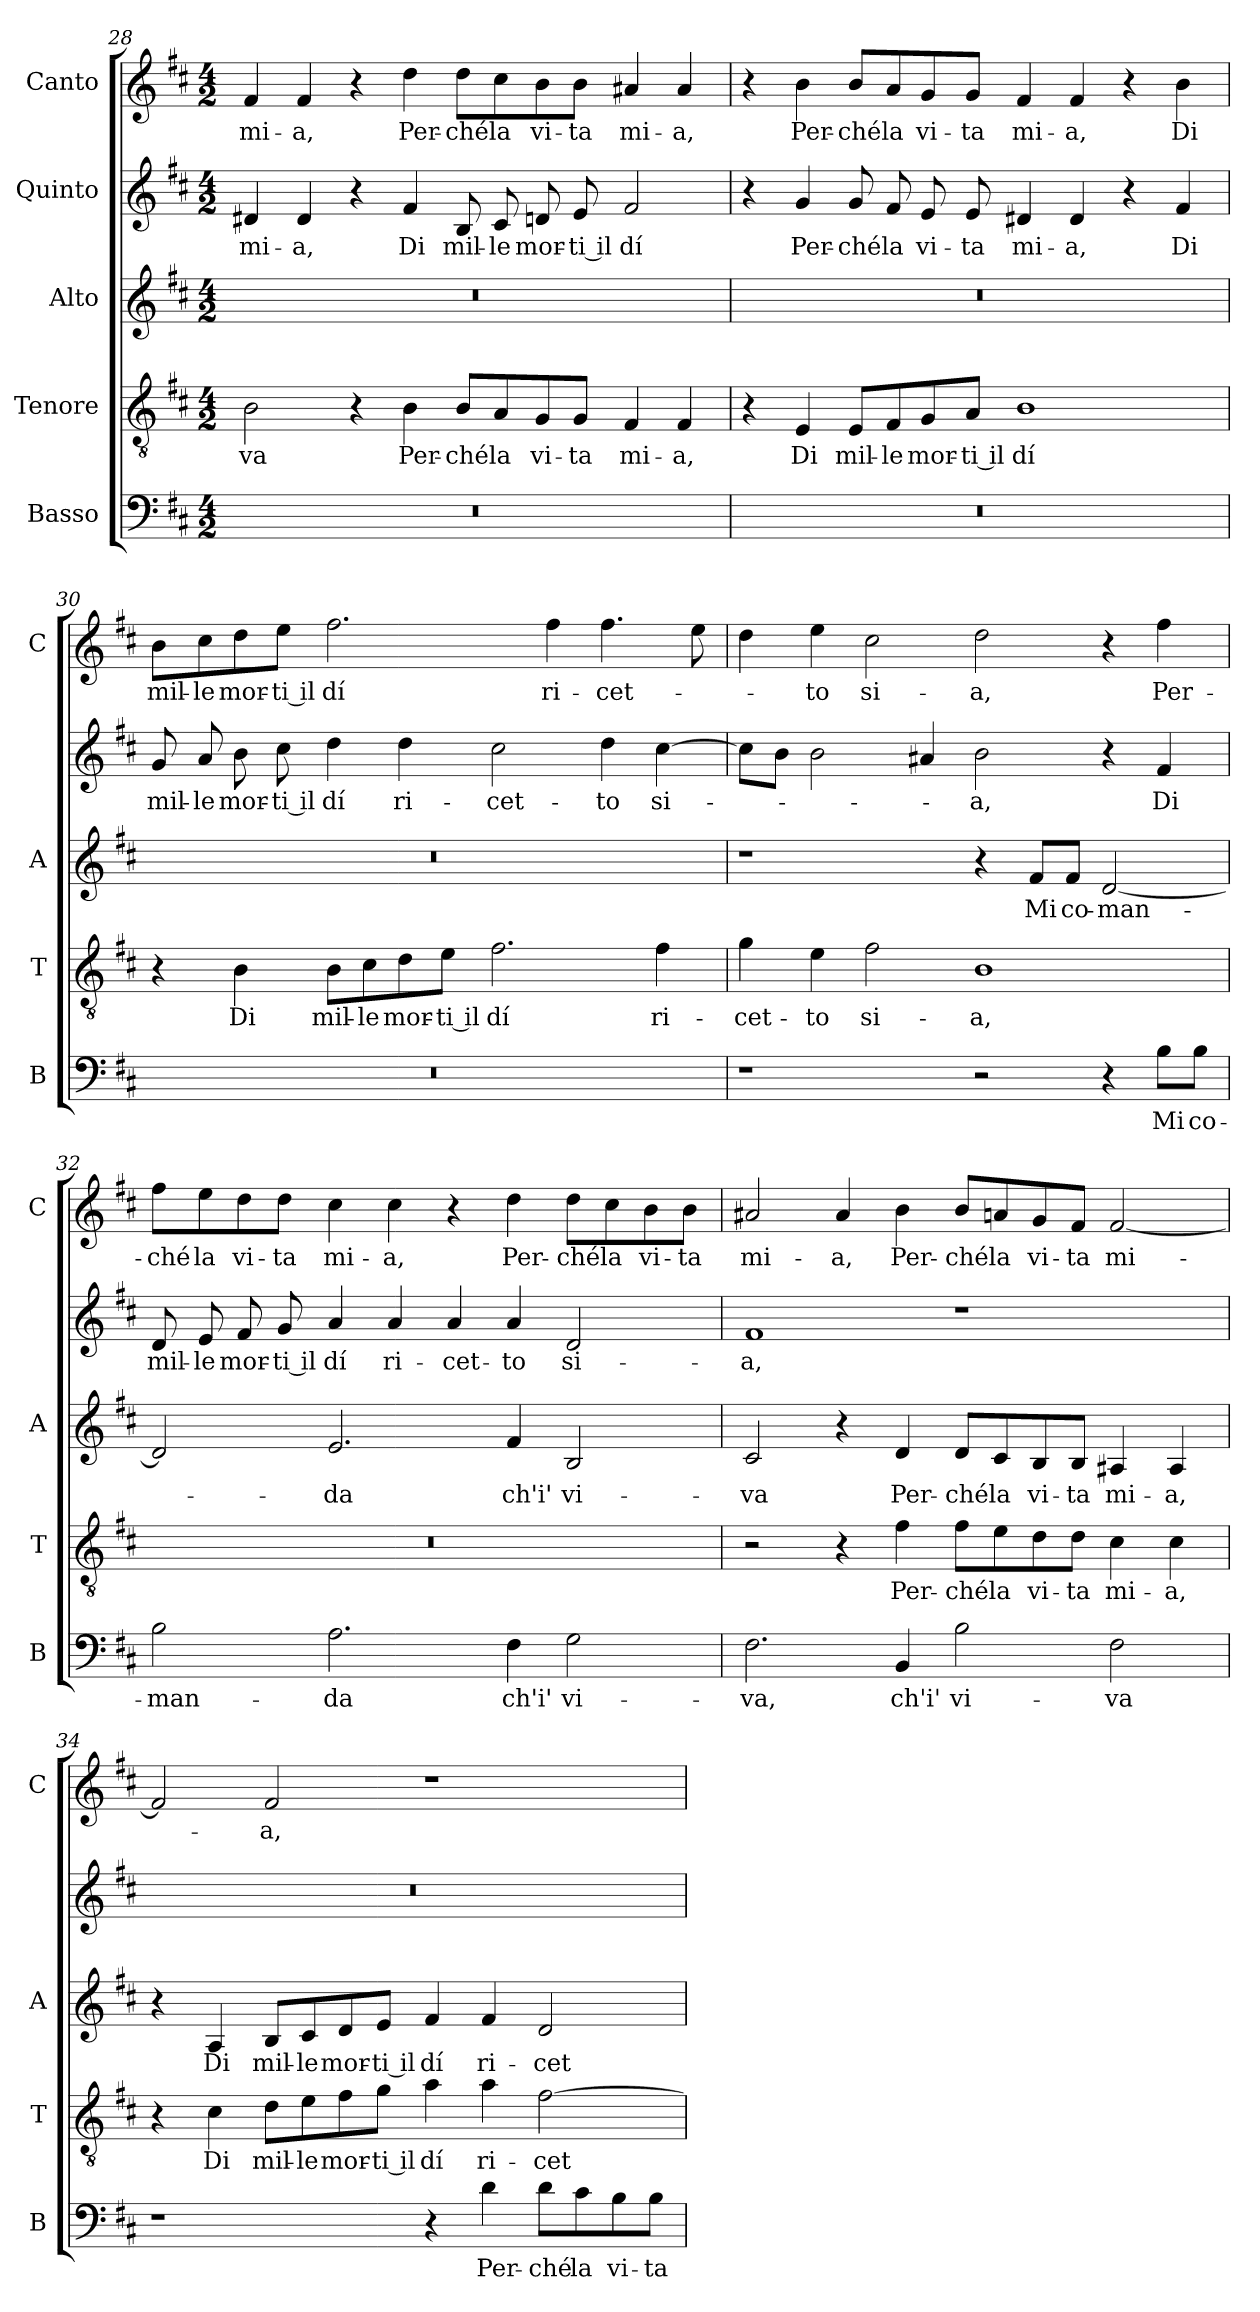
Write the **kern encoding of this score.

**kern	**text	**kern	**text	**kern	**text	**kern	**text	**kern	**text
*part5	*part5	*part4	*part4	*part3	*part3	*part2	*part2	*part1	*part1
*staff5	*staff5	*staff4	*staff4	*staff3	*staff3	*staff2	*staff2	*staff1	*staff1
*I"Basso	*	*I"Tenore	*	*I"Alto	*	*I"Quinto	*	*I"Canto	*
*I'B	*	*I'T	*	*I'A	*	*	*	*I'C	*
*clefF4	*	*clefGv2	*	*clefG2	*	*clefG2	*	*clefG2	*
*k[f#c#]	*	*k[f#c#]	*	*k[f#c#]	*	*k[f#c#]	*	*k[f#c#]	*
*D:	*	*D:	*	*D:	*	*D:	*	*D:	*
*M4/2	*	*M4/2	*	*M4/2	*	*M4/2	*	*M4/2	*
=28	=28	=28	=28	=28	=28	=28	=28	=28	=28
!	!	!	!LO:LY:b	!	!	!	!LO:LY:b	!	!LO:LY:b
0r	.	2B\	-va	0r	.	4d#X/	mi-	4f#/	mi-
!	!	!	!	!	!	!	!LO:LY:b	!	!LO:LY:b
.	.	.	.	.	.	4d#/	-a,	4f#/	-a,
.	.	4r	.	.	.	4r	.	4r	.
!	!	!	!LO:LY:b	!	!	!	!LO:LY:b	!	!LO:LY:b
.	.	4B\	Per-	.	.	4f#/	Di	4dd\	Per-
!	!	!	!LO:LY:b	!	!	!	!LO:LY:b	!	!LO:LY:b
.	.	8B/L	-ché	.	.	8B/	mil-	8dd\L	-ché
!	!	!	!LO:LY:b	!	!	!	!LO:LY:b	!	!LO:LY:b
.	.	8A/	la	.	.	8c#/	-le	8cc#\	la
!	!	!	!LO:LY:b	!	!	!	!LO:LY:b	!	!LO:LY:b
.	.	8G/	vi-	.	.	8dn/	mor-	8b\	vi-
!	!	!	!LO:LY:b	!	!	!	!LO:LY:b	!	!LO:LY:b
.	.	8G/J	-ta	.	.	8e/	-ti il	8b\J	-ta
!	!	!	!LO:LY:b	!	!	!	!LO:LY:b	!	!LO:LY:b
.	.	4F#/	mi-	.	.	2f#/	dí	4a#X/	mi-
!	!	!	!LO:LY:b	!	!	!	!	!	!LO:LY:b
.	.	4F#/	-a,	.	.	.	.	4a#/	-a,
!!LO:LB:g=z
=29	=29	=29	=29	=29	=29	=29	=29	=29	=29
0r	.	4r	.	0r	.	4r	.	4r	.
!	!	!	!LO:LY:b	!	!	!	!LO:LY:b	!	!LO:LY:b
.	.	4E/	Di	.	.	4g/	Per-	4b\	Per-
!	!	!	!LO:LY:b	!	!	!	!LO:LY:b	!	!LO:LY:b
.	.	8E/L	mil-	.	.	8g/	-ché	8b/L	-ché
!	!	!	!LO:LY:b	!	!	!	!LO:LY:b	!	!LO:LY:b
.	.	8F#/	-le	.	.	8f#/	la	8a/	la
!	!	!	!LO:LY:b	!	!	!	!LO:LY:b	!	!LO:LY:b
.	.	8G/	mor-	.	.	8e/	vi-	8g/	vi-
!	!	!	!LO:LY:b	!	!	!	!LO:LY:b	!	!LO:LY:b
.	.	8A/J	-ti il	.	.	8e/	-ta	8g/J	-ta
!	!	!	!LO:LY:b	!	!	!	!LO:LY:b	!	!LO:LY:b
.	.	1B	dí	.	.	4d#X/	mi-	4f#/	mi-
!	!	!	!	!	!	!	!LO:LY:b	!	!LO:LY:b
.	.	.	.	.	.	4d#/	-a,	4f#/	-a,
.	.	.	.	.	.	4r	.	4r	.
!	!	!	!	!	!	!	!LO:LY:b	!	!LO:LY:b
.	.	.	.	.	.	4f#/	Di	4b\	Di
=30	=30	=30	=30	=30	=30	=30	=30	=30	=30
!	!	!	!	!	!	!	!LO:LY:b	!	!LO:LY:b
0r	.	4r	.	0r	.	8g/	mil-	8b\L	mil-
!	!	!	!	!	!	!	!LO:LY:b	!	!LO:LY:b
.	.	.	.	.	.	8a/	-le	8cc#\	-le
!	!	!	!LO:LY:b	!	!	!	!LO:LY:b	!	!LO:LY:b
.	.	4B\	Di	.	.	8b\	mor-	8dd\	mor-
!	!	!	!	!	!	!	!LO:LY:b	!	!LO:LY:b
.	.	.	.	.	.	8cc#\	-ti il	8ee\J	-ti il
!	!	!	!LO:LY:b	!	!	!	!LO:LY:b	!	!LO:LY:b
.	.	8B\L	mil-	.	.	4dd\	dí	2.ff#\	dí
!	!	!	!LO:LY:b	!	!	!	!	!	!
.	.	8c#\	-le	.	.	.	.	.	.
!	!	!	!LO:LY:b	!	!	!	!LO:LY:b	!	!
.	.	8d\	mor-	.	.	4dd\	ri-	.	.
!	!	!	!LO:LY:b	!	!	!	!	!	!
.	.	8e\J	-ti il	.	.	.	.	.	.
!	!	!	!LO:LY:b	!	!	!	!LO:LY:b	!	!
.	.	2.f#\	dí	.	.	2cc#\	-cet-	.	.
!	!	!	!	!	!	!	!	!	!LO:LY:b
.	.	.	.	.	.	.	.	4ff#\	ri-
!	!	!	!	!	!	!	!LO:LY:b	!	!LO:LY:b
.	.	.	.	.	.	4dd\	-to	4.ff#\	-cet-
!	!	!	!LO:LY:b	!	!	!	!LO:LY:b	!	!
.	.	4f#\	ri-	.	.	[4cc#\	si-	.	.
.	.	.	.	.	.	.	.	8ee\	.
=31	=31	=31	=31	=31	=31	=31	=31	=31	=31
!	!	!	!LO:LY:b	!	!	!	!	!	!
1r	.	4g\	-cet-	1r	.	8cc#\L]	.	4dd\	.
.	.	.	.	.	.	8b\J	.	.	.
!	!	!	!LO:LY:b	!	!	!	!	!	!LO:LY:b
.	.	4e\	-to	.	.	2b\	.	4ee\	-to
!	!	!	!LO:LY:b	!	!	!	!	!	!LO:LY:b
.	.	2f#\	si-	.	.	.	.	2cc#\	si-
.	.	.	.	.	.	4a#X/	.	.	.
!	!	!	!LO:LY:b	!	!	!	!LO:LY:b	!	!LO:LY:b
2r	.	1B	-a,	4r	.	2b\	-a,	2dd\	-a,
!	!	!	!	!	!LO:LY:b	!	!	!	!
.	.	.	.	8f#/L	Mi	.	.	.	.
!	!	!	!	!	!LO:LY:b	!	!	!	!
.	.	.	.	8f#/J	co-	.	.	.	.
!	!	!	!	!	!LO:LY:b	!	!	!	!
4r	.	.	.	[2d/	-man-	4r	.	4r	.
!	!LO:LY:b	!	!	!	!	!	!LO:LY:b	!	!LO:LY:b
8B\L	Mi	.	.	.	.	4f#/	Di	4ff#\	Per-
!	!LO:LY:b	!	!	!	!	!	!	!	!
8B\J	co-	.	.	.	.	.	.	.	.
!!LO:LB:g=z
=32	=32	=32	=32	=32	=32	=32	=32	=32	=32
!	!LO:LY:b	!	!	!	!	!	!LO:LY:b	!	!LO:LY:b
2B\	-man-	0r	.	2d/]	.	8d/	mil-	8ff#\L	-ché
!	!	!	!	!	!	!	!LO:LY:b	!	!LO:LY:b
.	.	.	.	.	.	8e/	-le	8ee\	la
!	!	!	!	!	!	!	!LO:LY:b	!	!LO:LY:b
.	.	.	.	.	.	8f#/	mor-	8dd\	vi-
!	!	!	!	!	!	!	!LO:LY:b	!	!LO:LY:b
.	.	.	.	.	.	8g/	-ti il	8dd\J	-ta
!	!LO:LY:b	!	!	!	!LO:LY:b	!	!LO:LY:b	!	!LO:LY:b
2.A\	-da	.	.	2.e/	-da	4a/	dí	4cc#\	mi-
!	!	!	!	!	!	!	!LO:LY:b	!	!LO:LY:b
.	.	.	.	.	.	4a/	ri-	4cc#\	-a,
!	!	!	!	!	!	!	!LO:LY:b	!	!
.	.	.	.	.	.	4a/	-cet-	4r	.
!	!LO:LY:b	!	!	!	!LO:LY:b	!	!LO:LY:b	!	!LO:LY:b
4F#\	ch'i'	.	.	4f#/	ch'i'	4a/	-to	4dd\	Per-
!	!LO:LY:b	!	!	!	!LO:LY:b	!	!LO:LY:b	!	!LO:LY:b
2G\	vi-	.	.	2B/	vi-	2d/	si-	8dd\L	-ché
!	!	!	!	!	!	!	!	!	!LO:LY:b
.	.	.	.	.	.	.	.	8cc#\	la
!	!	!	!	!	!	!	!	!	!LO:LY:b
.	.	.	.	.	.	.	.	8b\	vi-
!	!	!	!	!	!	!	!	!	!LO:LY:b
.	.	.	.	.	.	.	.	8b\J	-ta
=33	=33	=33	=33	=33	=33	=33	=33	=33	=33
!	!LO:LY:b	!	!	!	!LO:LY:b	!	!LO:LY:b	!	!LO:LY:b
2.F#\	-va,	2r	.	2c#/	-va	1f#	-a,	2a#X/	mi-
!	!	!	!	!	!	!	!	!	!LO:LY:b
.	.	4r	.	4r	.	.	.	4a#/	-a,
!	!LO:LY:b	!	!LO:LY:b	!	!LO:LY:b	!	!	!	!LO:LY:b
4BB/	ch'i'	4f#\	Per-	4d/	Per-	.	.	4b\	Per-
!	!LO:LY:b	!	!LO:LY:b	!	!LO:LY:b	!	!	!	!LO:LY:b
2B\	vi-	8f#\L	-ché	8d/L	-ché	1r	.	8b/L	-ché
!	!	!	!LO:LY:b	!	!LO:LY:b	!	!	!	!LO:LY:b
.	.	8e\	la	8c#/	la	.	.	8an/	la
!	!	!	!LO:LY:b	!	!LO:LY:b	!	!	!	!LO:LY:b
.	.	8d\	vi-	8B/	vi-	.	.	8g/	vi-
!	!	!	!LO:LY:b	!	!LO:LY:b	!	!	!	!LO:LY:b
.	.	8d\J	-ta	8B/J	-ta	.	.	8f#/J	-ta
!	!LO:LY:b	!	!LO:LY:b	!	!LO:LY:b	!	!	!	!LO:LY:b
2F#\	-va	4c#\	mi-	4A#X/	mi-	.	.	[2f#/	mi-
!	!	!	!LO:LY:b	!	!LO:LY:b	!	!	!	!
.	.	4c#\	-a,	4A#/	-a,	.	.	.	.
=34	=34	=34	=34	=34	=34	=34	=34	=34	=34
1r	.	4r	.	4r	.	0r	.	2f#/]	.
!	!	!	!LO:LY:b	!	!LO:LY:b	!	!	!	!
.	.	4c#\	Di	4A/	Di	.	.	.	.
!	!	!	!LO:LY:b	!	!LO:LY:b	!	!	!	!LO:LY:b
.	.	8d\L	mil-	8B/L	mil-	.	.	2f#/	-a,
!	!	!	!LO:LY:b	!	!LO:LY:b	!	!	!	!
.	.	8e\	-le	8c#/	-le	.	.	.	.
!	!	!	!LO:LY:b	!	!LO:LY:b	!	!	!	!
.	.	8f#\	mor-	8d/	mor-	.	.	.	.
!	!	!	!LO:LY:b	!	!LO:LY:b	!	!	!	!
.	.	8g\J	-ti il	8e/J	-ti il	.	.	.	.
!	!	!	!LO:LY:b	!	!LO:LY:b	!	!	!	!
4r	.	4a\	dí	4f#/	dí	.	.	1r	.
!	!LO:LY:b	!	!LO:LY:b	!	!LO:LY:b	!	!	!	!
4d\	Per-	4a\	ri-	4f#/	ri-	.	.	.	.
!	!LO:LY:b	!	!LO:LY:b	!	!LO:LY:b	!	!	!	!
8d\L	-ché	[2f#\	-cet-	2d/	-cet-	.	.	.	.
!	!LO:LY:b	!	!	!	!	!	!	!	!
8c#\	la	.	.	.	.	.	.	.	.
!	!LO:LY:b	!	!	!	!	!	!	!	!
8B\	vi-	.	.	.	.	.	.	.	.
!	!LO:LY:b	!	!	!	!	!	!	!	!
8B\J	-ta	.	.	.	.	.	.	.	.
=	=	=	=	=	=	=	=	=	=
*-	*-	*-	*-	*-	*-	*-	*-	*-	*-
